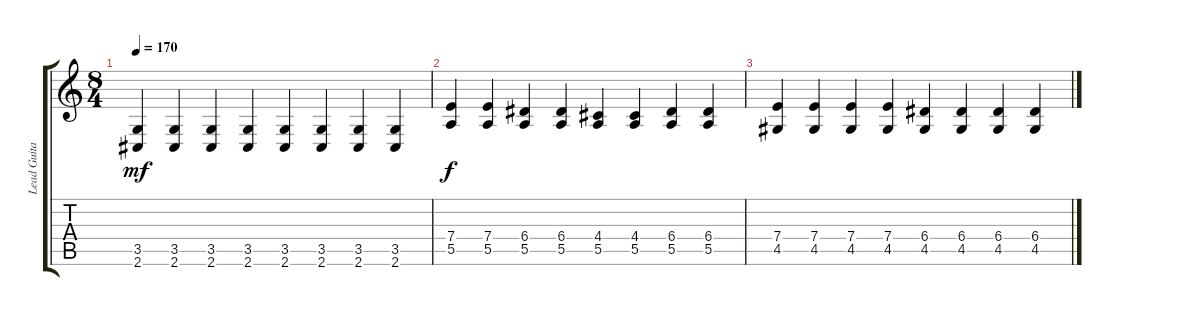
\track ("Lead Guitar" "Lead Guita") {instrument distortionguitar}
\staff {score tabs}
\tuning (B3 Gb3 D3 A2 E2 B1) {hide}
\ts (8 4)
\tempo 170
\clef g2
\ks c
(3.5 2.6).4{dy mf} (3.5 2.6).4 (3.5 2.6).4 (3.5 2.6).4 (3.5 2.6).4 (3.5 2.6).4 (3.5 2.6).4 (3.5 2.6).4 |
(7.4 5.5).4{dy f} (7.4 5.5).4 (6.4 5.5).4 (6.4 5.5).4 (4.4 5.5).4 (4.4 5.5).4 (6.4 5.5).4 (6.4 5.5).4 |
(7.4 4.5).4{volume 0} (7.4 4.5).4 (7.4 4.5).4 (7.4 4.5).4 (6.4 4.5).4 (6.4 4.5).4 (6.4 4.5).4 (6.4 4.5).4
